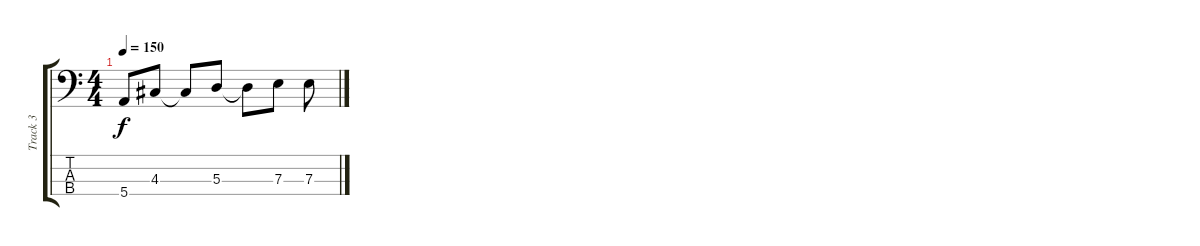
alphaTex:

\track ("Track 3" "Track 3") {instrument electricbassfinger}
\staff {score tabs}
\tuning (G2 D2 A1 E1) {hide}
\ts (4 4)
\tempo 150
\clef f4
\ks c
5.4.8{dy f} 4.3.8 4.3{t}.8 5.3.8 5.3{t}.8 7.3.8 7.3.8
